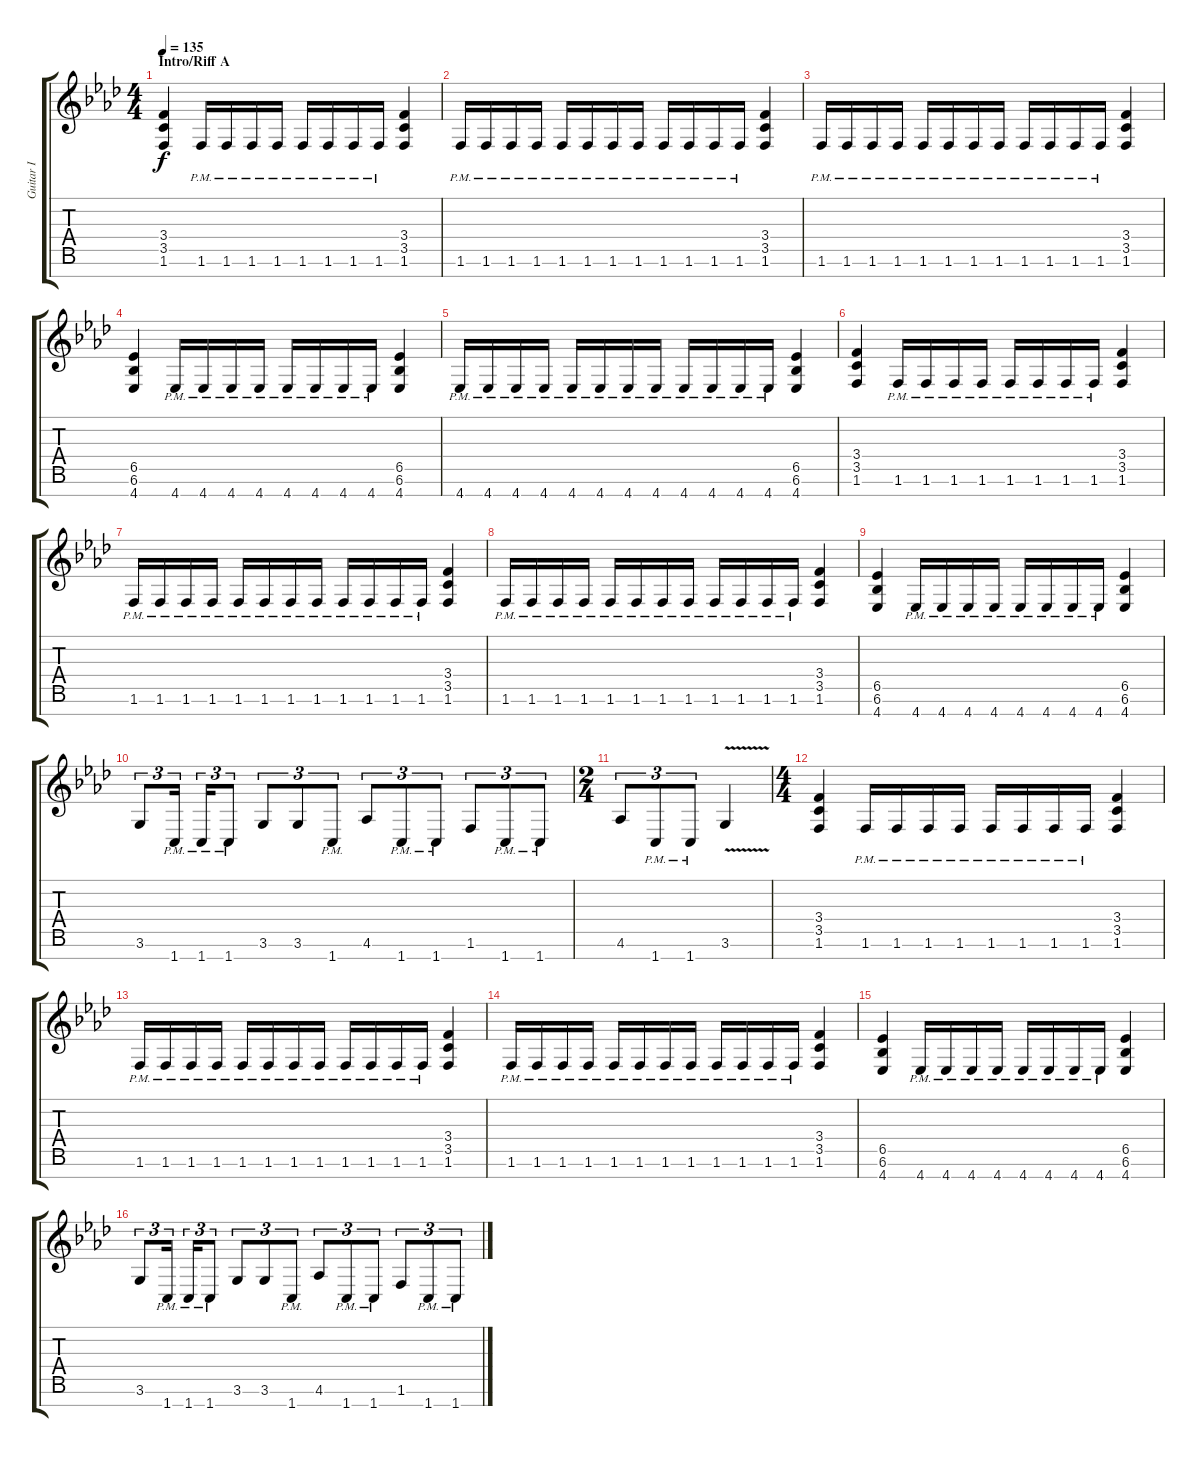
\track ("Guitar I" "Guitar I") {instrument distortionguitar}
\staff {score tabs}
\tuning (E4 B3 G3 D3 A2 E2 B1) {hide}
\ts (4 4)
\section ("" "Intro/Riff A")
\tempo 135
\clef g2
\ks fminor
(3.4 3.5 1.6).4{dy f instrument distortionguitar} 1.6{pm}.16 1.6{pm}.16 1.6{pm}.16 1.6{pm}.16 1.6{pm}.16 1.6{pm}.16 1.6{pm}.16 1.6{pm}.16 (3.4 3.5 1.6).4 |
1.6{pm}.16 1.6{pm}.16 1.6{pm}.16 1.6{pm}.16 1.6{pm}.16 1.6{pm}.16 1.6{pm}.16 1.6{pm}.16 1.6{pm}.16 1.6{pm}.16 1.6{pm}.16 1.6{pm}.16 (3.4 3.5 1.6).4 |
1.6{pm}.16 1.6{pm}.16 1.6{pm}.16 1.6{pm}.16 1.6{pm}.16 1.6{pm}.16 1.6{pm}.16 1.6{pm}.16 1.6{pm}.16 1.6{pm}.16 1.6{pm}.16 1.6{pm}.16 (3.4 3.5 1.6).4 |
(6.5 6.6 4.7).4 4.7{pm}.16 4.7{pm}.16 4.7{pm}.16 4.7{pm}.16 4.7{pm}.16 4.7{pm}.16 4.7{pm}.16 4.7{pm}.16 (6.5 6.6 4.7).4 |
4.7{pm}.16 4.7{pm}.16 4.7{pm}.16 4.7{pm}.16 4.7{pm}.16 4.7{pm}.16 4.7{pm}.16 4.7{pm}.16 4.7{pm}.16 4.7{pm}.16 4.7{pm}.16 4.7{pm}.16 (6.5 6.6 4.7).4 |
(3.4 3.5 1.6).4 1.6{pm}.16 1.6{pm}.16 1.6{pm}.16 1.6{pm}.16 1.6{pm}.16 1.6{pm}.16 1.6{pm}.16 1.6{pm}.16 (3.4 3.5 1.6).4 |
1.6{pm}.16 1.6{pm}.16 1.6{pm}.16 1.6{pm}.16 1.6{pm}.16 1.6{pm}.16 1.6{pm}.16 1.6{pm}.16 1.6{pm}.16 1.6{pm}.16 1.6{pm}.16 1.6{pm}.16 (3.4 3.5 1.6).4 |
1.6{pm}.16 1.6{pm}.16 1.6{pm}.16 1.6{pm}.16 1.6{pm}.16 1.6{pm}.16 1.6{pm}.16 1.6{pm}.16 1.6{pm}.16 1.6{pm}.16 1.6{pm}.16 1.6{pm}.16 (3.4 3.5 1.6).4 |
(6.5 6.6 4.7).4 4.7{pm}.16 4.7{pm}.16 4.7{pm}.16 4.7{pm}.16 4.7{pm}.16 4.7{pm}.16 4.7{pm}.16 4.7{pm}.16 (6.5 6.6 4.7).4 |
3.6.8{tu (3 2)} 1.7{pm}.16{tu (3 2) beam splitsecondary} 1.7{pm}.16{tu (3 2)} 1.7{pm}.8{tu (3 2)} 3.6.8{tu (3 2)} 3.6.8{tu (3 2)} 1.7{pm}.8{tu (3 2)} 4.6.8{tu (3 2)} 1.7{pm}.8{tu (3 2)} 1.7{pm}.8{tu (3 2)} 1.6.8{tu (3 2)} 1.7{pm}.8{tu (3 2)} 1.7{pm}.8{tu (3 2)} |
\ts (2 4)
4.6.8{tu (3 2)} 1.7{pm}.8{tu (3 2)} 1.7{pm}.8{tu (3 2)} 3.6{v}.4 |
\ts (4 4)
(3.4 3.5 1.6).4 1.6{pm}.16 1.6{pm}.16 1.6{pm}.16 1.6{pm}.16 1.6{pm}.16 1.6{pm}.16 1.6{pm}.16 1.6{pm}.16 (3.4 3.5 1.6).4 |
1.6{pm}.16 1.6{pm}.16 1.6{pm}.16 1.6{pm}.16 1.6{pm}.16 1.6{pm}.16 1.6{pm}.16 1.6{pm}.16 1.6{pm}.16 1.6{pm}.16 1.6{pm}.16 1.6{pm}.16 (3.4 3.5 1.6).4 |
1.6{pm}.16 1.6{pm}.16 1.6{pm}.16 1.6{pm}.16 1.6{pm}.16 1.6{pm}.16 1.6{pm}.16 1.6{pm}.16 1.6{pm}.16 1.6{pm}.16 1.6{pm}.16 1.6{pm}.16 (3.4 3.5 1.6).4 |
(6.5 6.6 4.7).4 4.7{pm}.16 4.7{pm}.16 4.7{pm}.16 4.7{pm}.16 4.7{pm}.16 4.7{pm}.16 4.7{pm}.16 4.7{pm}.16 (6.5 6.6 4.7).4 |
3.6.8{tu (3 2)} 1.7{pm}.16{tu (3 2) beam splitsecondary} 1.7{pm}.16{tu (3 2)} 1.7{pm}.8{tu (3 2)} 3.6.8{tu (3 2)} 3.6.8{tu (3 2)} 1.7{pm}.8{tu (3 2)} 4.6.8{tu (3 2)} 1.7{pm}.8{tu (3 2)} 1.7{pm}.8{tu (3 2)} 1.6.8{tu (3 2)} 1.7{pm}.8{tu (3 2)} 1.7{pm}.8{tu (3 2)}
